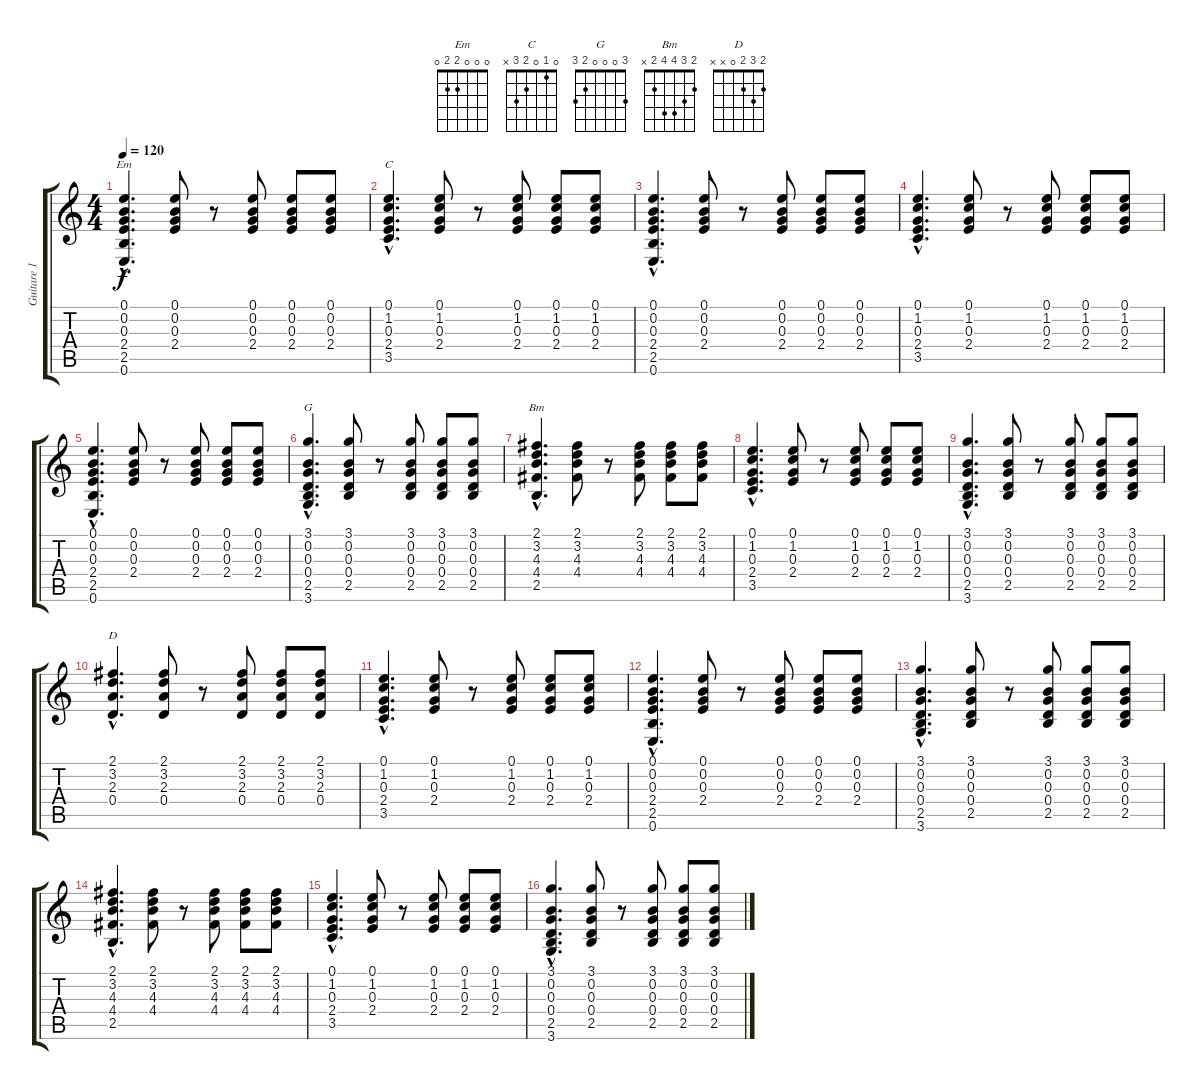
\track ("Guitare 1" "Guitare 1") {instrument acousticguitarnylon}
\staff {score tabs}
\tuning (E4 B3 G3 D3 A2 E2) {hide}
\chord ("Em" 0 0 0 2 2 0)
\chord ("C" 0 1 0 2 3 x)
\chord ("G" 3 0 0 0 2 3)
\chord ("Bm" 2 3 4 4 2 x)
\chord ("D" 2 3 2 0 x x)
\ts (4 4)
\tempo 120
\clef g2
\ks c
(0.1{hac} 0.2{hac} 0.3{hac} 2.4{hac} 2.5{hac} 0.6{hac}).4{d ch "Em" dy f instrument acousticguitarnylon} (0.1 0.2 0.3 2.4).8 r.8 (0.1 0.2 0.3 2.4).8 (0.1 0.2 0.3 2.4).8 (0.1 0.2 0.3 2.4).8 |
(0.1{hac} 1.2{hac} 0.3{hac} 2.4{hac} 3.5{hac}).4{d ch "C"} (0.1 1.2 0.3 2.4).8 r.8 (0.1 1.2 0.3 2.4).8 (0.1 1.2 0.3 2.4).8 (0.1 1.2 0.3 2.4).8 |
(0.1{hac} 0.2{hac} 0.3{hac} 2.4{hac} 2.5{hac} 0.6{hac}).4{d} (0.1 0.2 0.3 2.4).8 r.8 (0.1 0.2 0.3 2.4).8 (0.1 0.2 0.3 2.4).8 (0.1 0.2 0.3 2.4).8 |
(0.1{hac} 1.2{hac} 0.3{hac} 2.4{hac} 3.5{hac}).4{d} (0.1 1.2 0.3 2.4).8 r.8 (0.1 1.2 0.3 2.4).8 (0.1 1.2 0.3 2.4).8 (0.1 1.2 0.3 2.4).8 |
(0.1{hac} 0.2{hac} 0.3{hac} 2.4{hac} 2.5{hac} 0.6{hac}).4{d} (0.1 0.2 0.3 2.4).8 r.8 (0.1 0.2 0.3 2.4).8 (0.1 0.2 0.3 2.4).8 (0.1 0.2 0.3 2.4).8 |
(3.1{hac} 0.2{hac} 0.3{hac} 0.4{hac} 2.5{hac} 3.6{hac}).4{d ch "G"} (3.1 0.2 0.3 0.4 2.5).8 r.8 (3.1 0.2 0.3 0.4 2.5).8 (3.1 0.2 0.3 0.4 2.5).8 (3.1 0.2 0.3 0.4 2.5).8 |
(2.1{hac} 3.2{hac} 4.3{hac} 4.4{hac} 2.5{hac}).4{d ch "Bm"} (2.1 3.2 4.3 4.4).8 r.8 (2.1 3.2 4.3 4.4).8 (2.1 3.2 4.3 4.4).8 (2.1 3.2 4.3 4.4).8 |
(0.1{hac} 1.2{hac} 0.3{hac} 2.4{hac} 3.5{hac}).4{d} (0.1 1.2 0.3 2.4).8 r.8 (0.1 1.2 0.3 2.4).8 (0.1 1.2 0.3 2.4).8 (0.1 1.2 0.3 2.4).8 |
(3.1{hac} 0.2{hac} 0.3{hac} 0.4{hac} 2.5{hac} 3.6{hac}).4{d} (3.1 0.2 0.3 0.4 2.5).8 r.8 (3.1 0.2 0.3 0.4 2.5).8 (3.1 0.2 0.3 0.4 2.5).8 (3.1 0.2 0.3 0.4 2.5).8 |
(2.1{hac} 3.2{hac} 2.3{hac} 0.4{hac}).4{d ch "D"} (2.1 3.2 2.3 0.4).8 r.8 (2.1 3.2 2.3 0.4).8 (2.1 3.2 2.3 0.4).8 (2.1 3.2 2.3 0.4).8 |
(0.1{hac} 1.2{hac} 0.3{hac} 2.4{hac} 3.5{hac}).4{d} (0.1 1.2 0.3 2.4).8 r.8 (0.1 1.2 0.3 2.4).8 (0.1 1.2 0.3 2.4).8 (0.1 1.2 0.3 2.4).8 |
(0.1{hac} 0.2{hac} 0.3{hac} 2.4{hac} 2.5{hac} 0.6{hac}).4{d} (0.1 0.2 0.3 2.4).8 r.8 (0.1 0.2 0.3 2.4).8 (0.1 0.2 0.3 2.4).8 (0.1 0.2 0.3 2.4).8 |
(3.1{hac} 0.2{hac} 0.3{hac} 0.4{hac} 2.5{hac} 3.6{hac}).4{d} (3.1 0.2 0.3 0.4 2.5).8 r.8 (3.1 0.2 0.3 0.4 2.5).8 (3.1 0.2 0.3 0.4 2.5).8 (3.1 0.2 0.3 0.4 2.5).8 |
(2.1{hac} 3.2{hac} 4.3{hac} 4.4{hac} 2.5{hac}).4{d} (2.1 3.2 4.3 4.4).8 r.8 (2.1 3.2 4.3 4.4).8 (2.1 3.2 4.3 4.4).8 (2.1 3.2 4.3 4.4).8 |
(0.1{hac} 1.2{hac} 0.3{hac} 2.4{hac} 3.5{hac}).4{d} (0.1 1.2 0.3 2.4).8 r.8 (0.1 1.2 0.3 2.4).8 (0.1 1.2 0.3 2.4).8 (0.1 1.2 0.3 2.4).8 |
(3.1{hac} 0.2{hac} 0.3{hac} 0.4{hac} 2.5{hac} 3.6{hac}).4{d} (3.1 0.2 0.3 0.4 2.5).8 r.8 (3.1 0.2 0.3 0.4 2.5).8 (3.1 0.2 0.3 0.4 2.5).8 (3.1 0.2 0.3 0.4 2.5).8
